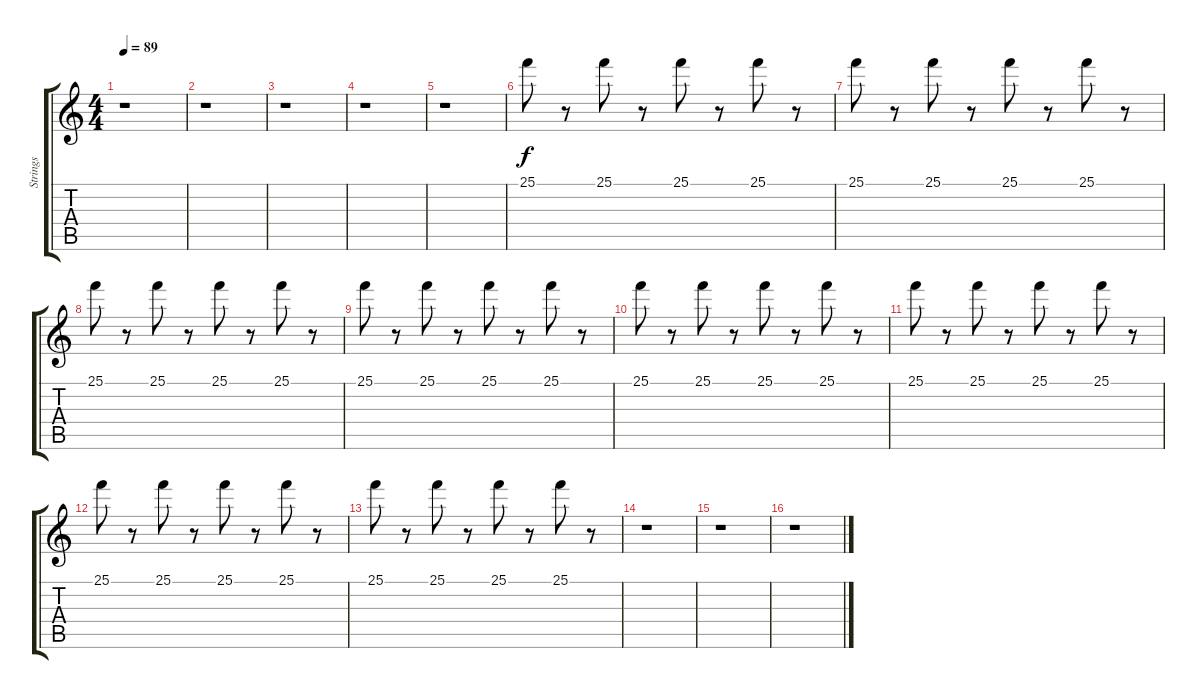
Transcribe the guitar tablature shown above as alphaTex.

\track ("Strings" "Strings") {instrument stringensemble1}
\staff {score tabs}
\tuning (E4 B3 G3 D3 A2 E2) {hide}
\ts (4 4)
\tempo 89
\clef g2
\ks c
r.1{dy f} |
r.1 |
r.1 |
r.1 |
r.1 |
25.1.8 r.8 25.1.8 r.8 25.1.8 r.8 25.1.8 r.8 |
25.1.8 r.8 25.1.8 r.8 25.1.8 r.8 25.1.8 r.8 |
25.1.8 r.8 25.1.8 r.8 25.1.8 r.8 25.1.8 r.8 |
25.1.8 r.8 25.1.8 r.8 25.1.8 r.8 25.1.8 r.8 |
25.1.8 r.8 25.1.8 r.8 25.1.8 r.8 25.1.8 r.8 |
25.1.8 r.8 25.1.8 r.8 25.1.8 r.8 25.1.8 r.8 |
25.1.8 r.8 25.1.8 r.8 25.1.8 r.8 25.1.8 r.8 |
25.1.8 r.8 25.1.8 r.8 25.1.8 r.8 25.1.8 r.8 |
r.1 |
r.1 |
r.1
